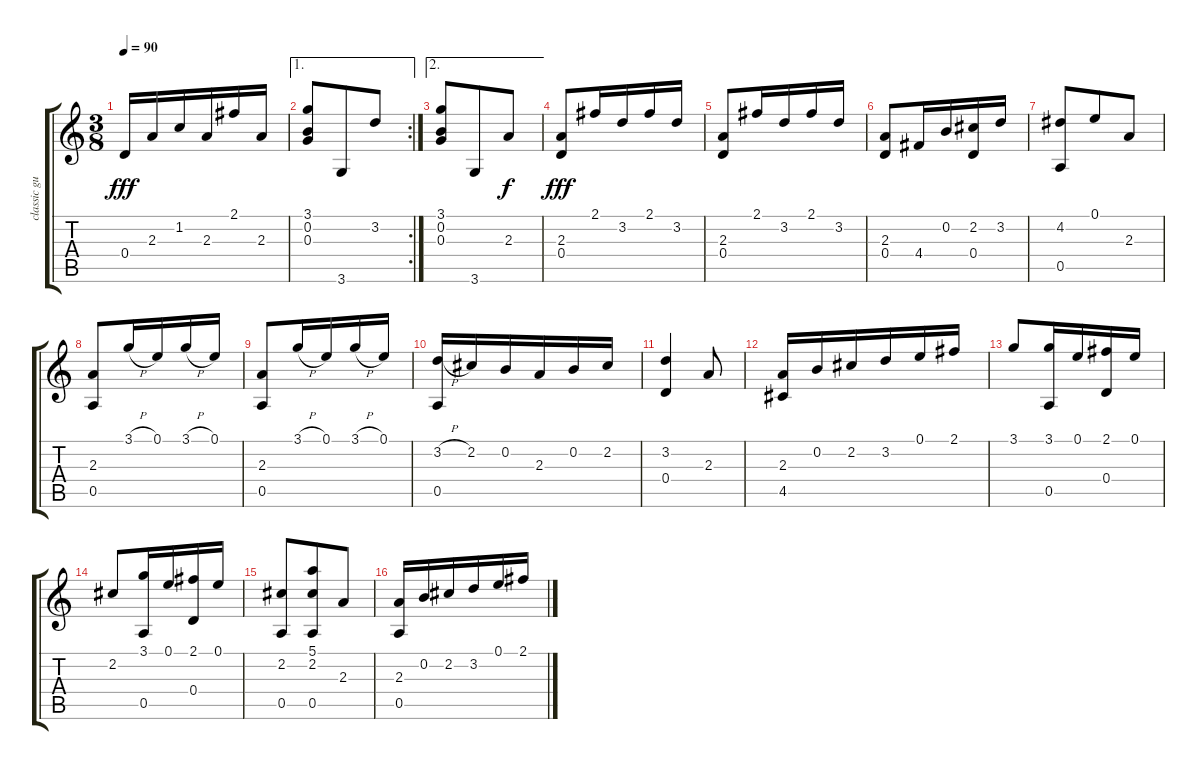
\track ("classic guitar" "classic gu") {instrument acousticguitarnylon}
\staff {score tabs}
\tuning (E4 B3 G3 D3 A2 E2) {hide}
\ts (3 8)
\tempo 90
\clef g2
\ks c
0.4.16{dy fff} 2.3.16 1.2.16 2.3.16 2.1.16 2.3.16 |
\ae 1
\rc 2
(3.1 0.2 0.3).8 3.6.8 3.2.8 |
\ae 2
(3.1 0.2 0.3).8 3.6.8 2.3.8{dy f} |
(2.3 0.4).8{dy fff} 2.1.16 3.2.16 2.1.16 3.2.16 |
(2.3 0.4).8 2.1.16 3.2.16 2.1.16 3.2.16 |
(2.3 0.4).8 4.4.16 0.2.16 (2.2 0.4).16 3.2.16 |
(4.2 0.5).8 0.1.8 2.3.8 |
(2.3 0.5).8 3.1{h}.16 0.1.16 3.1{h}.16 0.1.16 |
(2.3 0.5).8 3.1{h}.16 0.1.16 3.1{h}.16 0.1.16 |
(3.2{h} 0.5).16 2.2.16 0.2.16 2.3.16 0.2.16 2.2.16 |
(3.2 0.4).4 2.3.8 |
(2.3 4.5).16 0.2.16 2.2.16 3.2.16 0.1.16 2.1.16 |
3.1.8 (3.1 0.5).16 0.1.16 (2.1 0.4).16 0.1.16 |
2.2.8 (3.1 0.5).16 0.1.16 (2.1 0.4).16 0.1.16 |
(2.2 0.5).8 (5.1 2.2 0.5).8 2.3.8 |
(2.3 0.5).16 0.2.16 2.2.16 3.2.16 0.1.16 2.1.16
